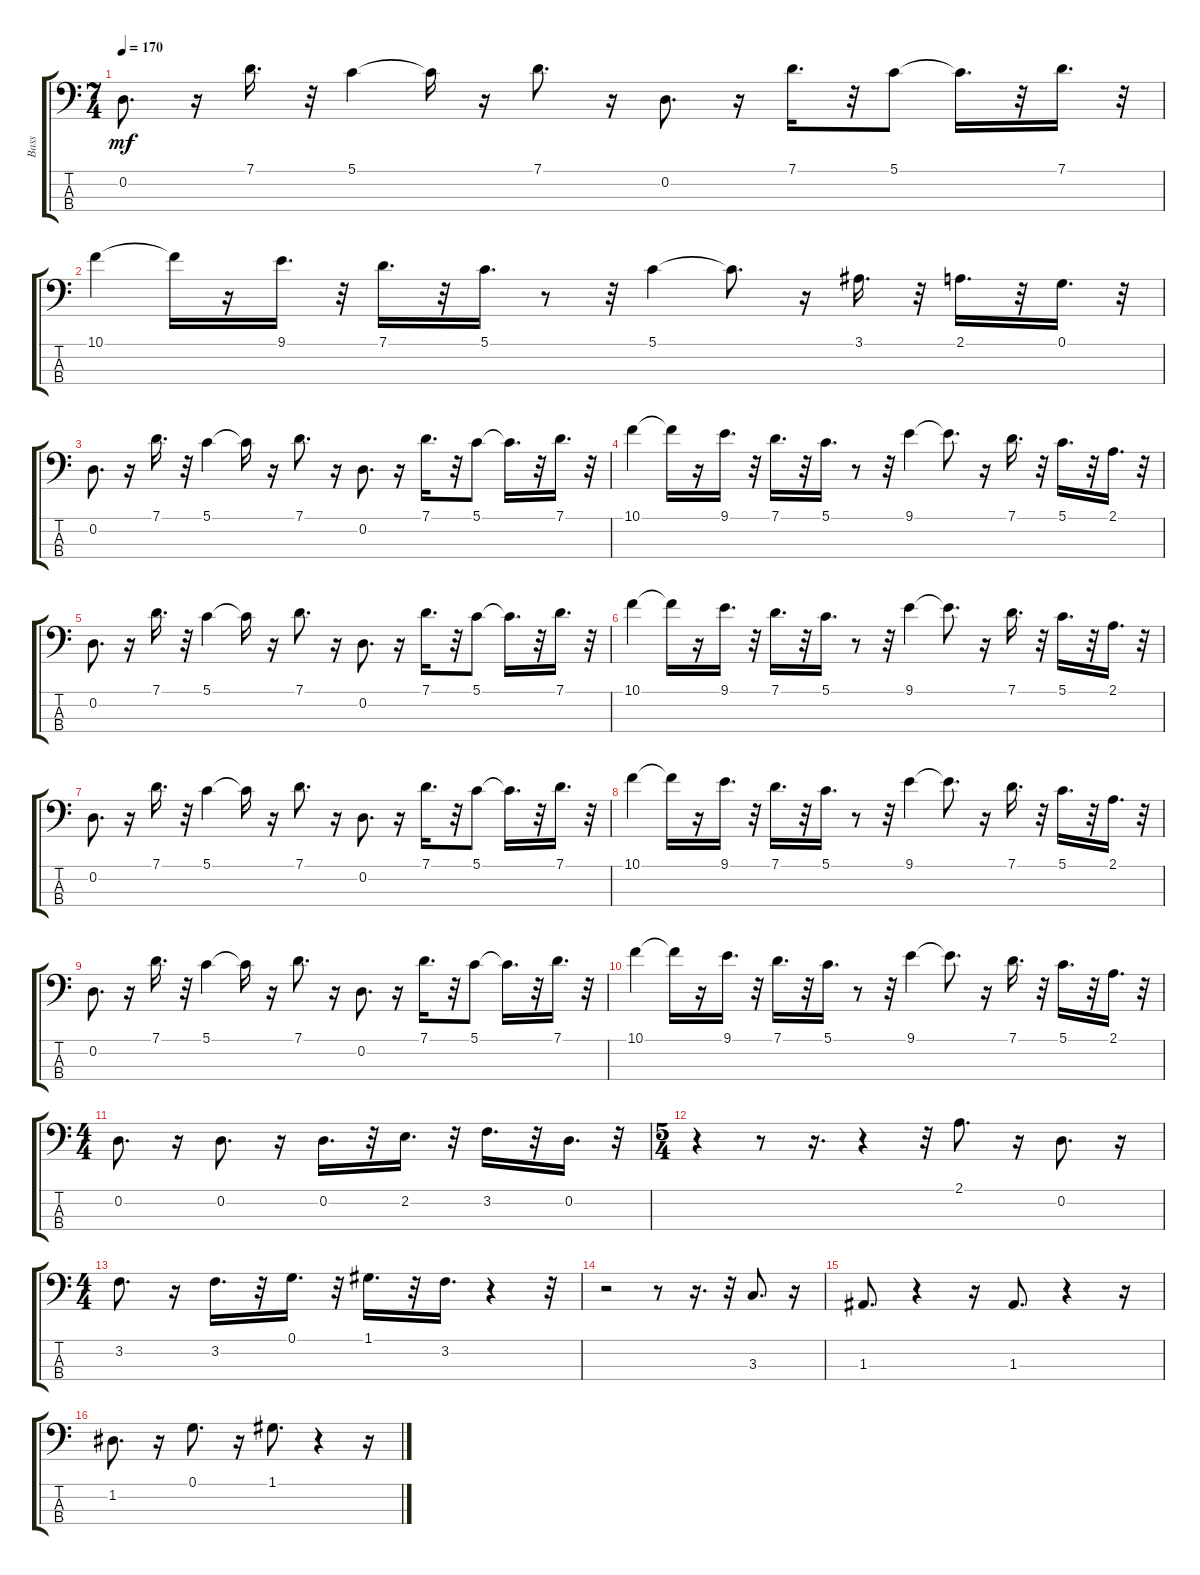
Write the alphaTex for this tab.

\track ("Bass" "Bass") {instrument electricbassfinger}
\staff {score tabs}
\tuning (G2 D2 A1 E1) {hide}
\ts (7 4)
\tempo 170
\clef f4
\ks c
0.2.8{d dy mf} r.16 7.1.16{d} r.32 5.1.4 5.1{t}.16 r.16 7.1.8{d} r.16 0.2.8{d} r.16 7.1.16{d} r.32 5.1.8 5.1{t}.16{d} r.32 7.1.16{d} r.32 |
10.1.4 10.1{t}.16 r.16 9.1.16{d} r.32 7.1.16{d} r.32 5.1.16{d} r.8 r.32 5.1.4 5.1{t}.8{d} r.16 3.1.16{d} r.32 2.1.16{d} r.32 0.1.16{d} r.32 |
0.2.8{d} r.16 7.1.16{d} r.32 5.1.4 5.1{t}.16 r.16 7.1.8{d} r.16 0.2.8{d} r.16 7.1.16{d} r.32 5.1.8 5.1{t}.16{d} r.32 7.1.16{d} r.32 |
10.1.4 10.1{t}.16 r.16 9.1.16{d} r.32 7.1.16{d} r.32 5.1.16{d} r.8 r.32 9.1.4 9.1{t}.8{d} r.16 7.1.16{d} r.32 5.1.16{d} r.32 2.1.16{d} r.32 |
0.2.8{d} r.16 7.1.16{d} r.32 5.1.4 5.1{t}.16 r.16 7.1.8{d} r.16 0.2.8{d} r.16 7.1.16{d} r.32 5.1.8 5.1{t}.16{d} r.32 7.1.16{d} r.32 |
10.1.4 10.1{t}.16 r.16 9.1.16{d} r.32 7.1.16{d} r.32 5.1.16{d} r.8 r.32 9.1.4 9.1{t}.8{d} r.16 7.1.16{d} r.32 5.1.16{d} r.32 2.1.16{d} r.32 |
0.2.8{d} r.16 7.1.16{d} r.32 5.1.4 5.1{t}.16 r.16 7.1.8{d} r.16 0.2.8{d} r.16 7.1.16{d} r.32 5.1.8 5.1{t}.16{d} r.32 7.1.16{d} r.32 |
10.1.4 10.1{t}.16 r.16 9.1.16{d} r.32 7.1.16{d} r.32 5.1.16{d} r.8 r.32 9.1.4 9.1{t}.8{d} r.16 7.1.16{d} r.32 5.1.16{d} r.32 2.1.16{d} r.32 |
0.2.8{d} r.16 7.1.16{d} r.32 5.1.4 5.1{t}.16 r.16 7.1.8{d} r.16 0.2.8{d} r.16 7.1.16{d} r.32 5.1.8 5.1{t}.16{d} r.32 7.1.16{d} r.32 |
10.1.4 10.1{t}.16 r.16 9.1.16{d} r.32 7.1.16{d} r.32 5.1.16{d} r.8 r.32 9.1.4 9.1{t}.8{d} r.16 7.1.16{d} r.32 5.1.16{d} r.32 2.1.16{d} r.32 |
\ts (4 4)
0.2.8{d} r.16 0.2.8{d} r.16 0.2.16{d} r.32 2.2.16{d} r.32 3.2.16{d} r.32 0.2.16{d} r.32 |
\ts (5 4)
r.4 r.8 r.16{d} r.4 r.32 2.1.8{d} r.16 0.2.8{d} r.16 |
\ts (4 4)
3.2.8{d} r.16 3.2.16{d} r.32 0.1.16{d} r.32 1.1.16{d} r.32 3.2.16{d} r.4 r.32 |
r.2 r.8 r.16{d} r.32 3.3.8{d} r.16 |
1.3.8{d} r.4 r.16 1.3.8{d} r.4 r.16 |
1.2.8{d} r.16 0.1.8{d} r.16 1.1.8{d} r.4 r.16
